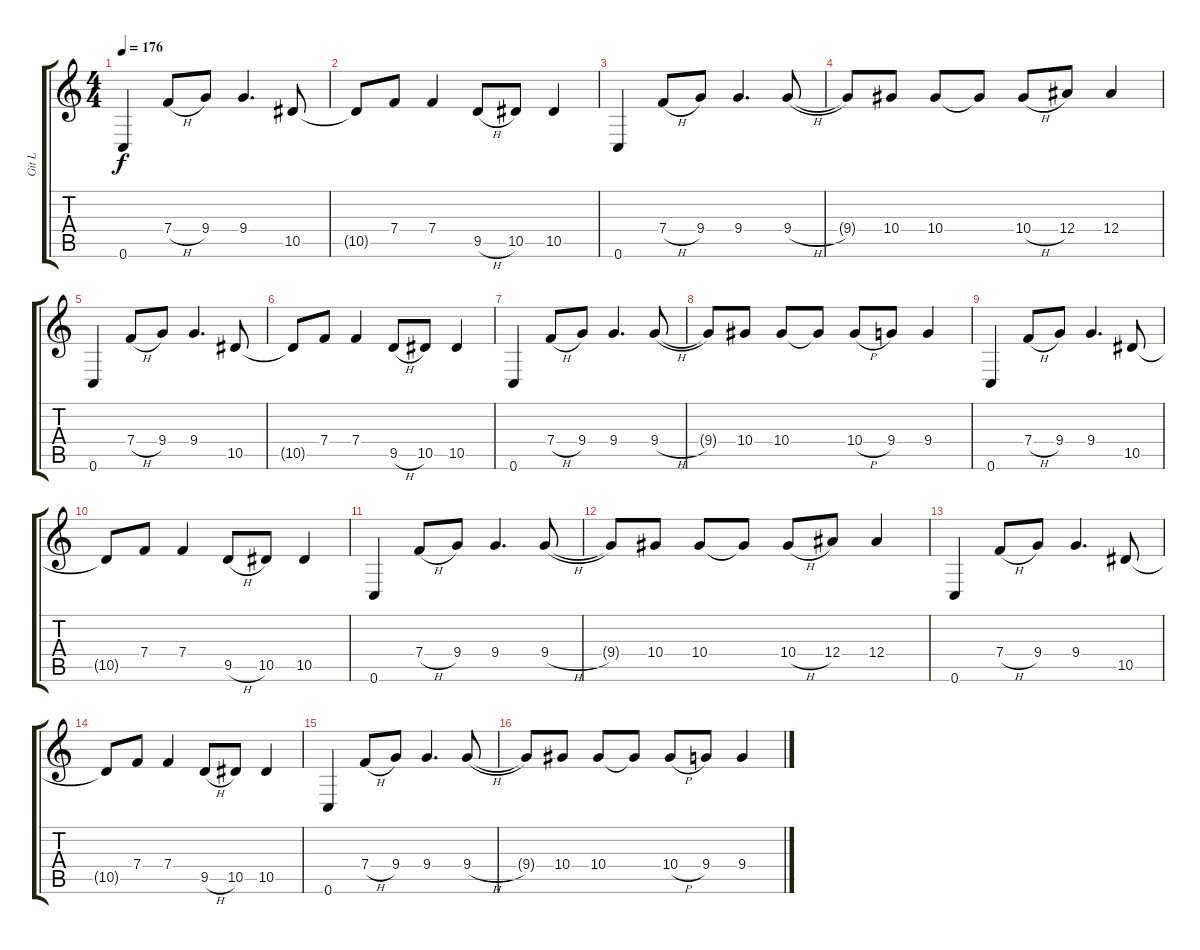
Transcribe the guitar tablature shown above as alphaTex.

\track ("Git L" "Git L") {instrument distortionguitar}
\staff {score tabs}
\tuning (C4 G3 Eb3 Bb2 F2 C2) {hide}
\ts (4 4)
\tempo 176
\clef g2
\ks c
0.6.4{dy f} 7.4{h}.8 9.4.8 9.4.4{d} 10.5.8 |
10.5{t}.8 7.4.8 7.4.4 9.5{h}.8 10.5.8 10.5.4 |
0.6.4 7.4{h}.8 9.4.8 9.4.4{d} 9.4{h}.8 |
9.4{t}.8 10.4.8 10.4.8 10.4{t}.8 10.4{h}.8 12.4.8 12.4.4 |
0.6.4 7.4{h}.8 9.4.8 9.4.4{d} 10.5.8 |
10.5{t}.8 7.4.8 7.4.4 9.5{h}.8 10.5.8 10.5.4 |
0.6.4 7.4{h}.8 9.4.8 9.4.4{d} 9.4{h}.8 |
9.4{t}.8 10.4.8 10.4.8 10.4{t}.8 10.4{h}.8 9.4.8 9.4.4 |
0.6.4 7.4{h}.8 9.4.8 9.4.4{d} 10.5.8 |
10.5{t}.8 7.4.8 7.4.4 9.5{h}.8 10.5.8 10.5.4 |
0.6.4 7.4{h}.8 9.4.8 9.4.4{d} 9.4{h}.8 |
9.4{t}.8 10.4.8 10.4.8 10.4{t}.8 10.4{h}.8 12.4.8 12.4.4 |
0.6.4 7.4{h}.8 9.4.8 9.4.4{d} 10.5.8 |
10.5{t}.8 7.4.8 7.4.4 9.5{h}.8 10.5.8 10.5.4 |
0.6.4 7.4{h}.8 9.4.8 9.4.4{d} 9.4{h}.8 |
9.4{t}.8 10.4.8 10.4.8 10.4{t}.8 10.4{h}.8 9.4.8 9.4.4
